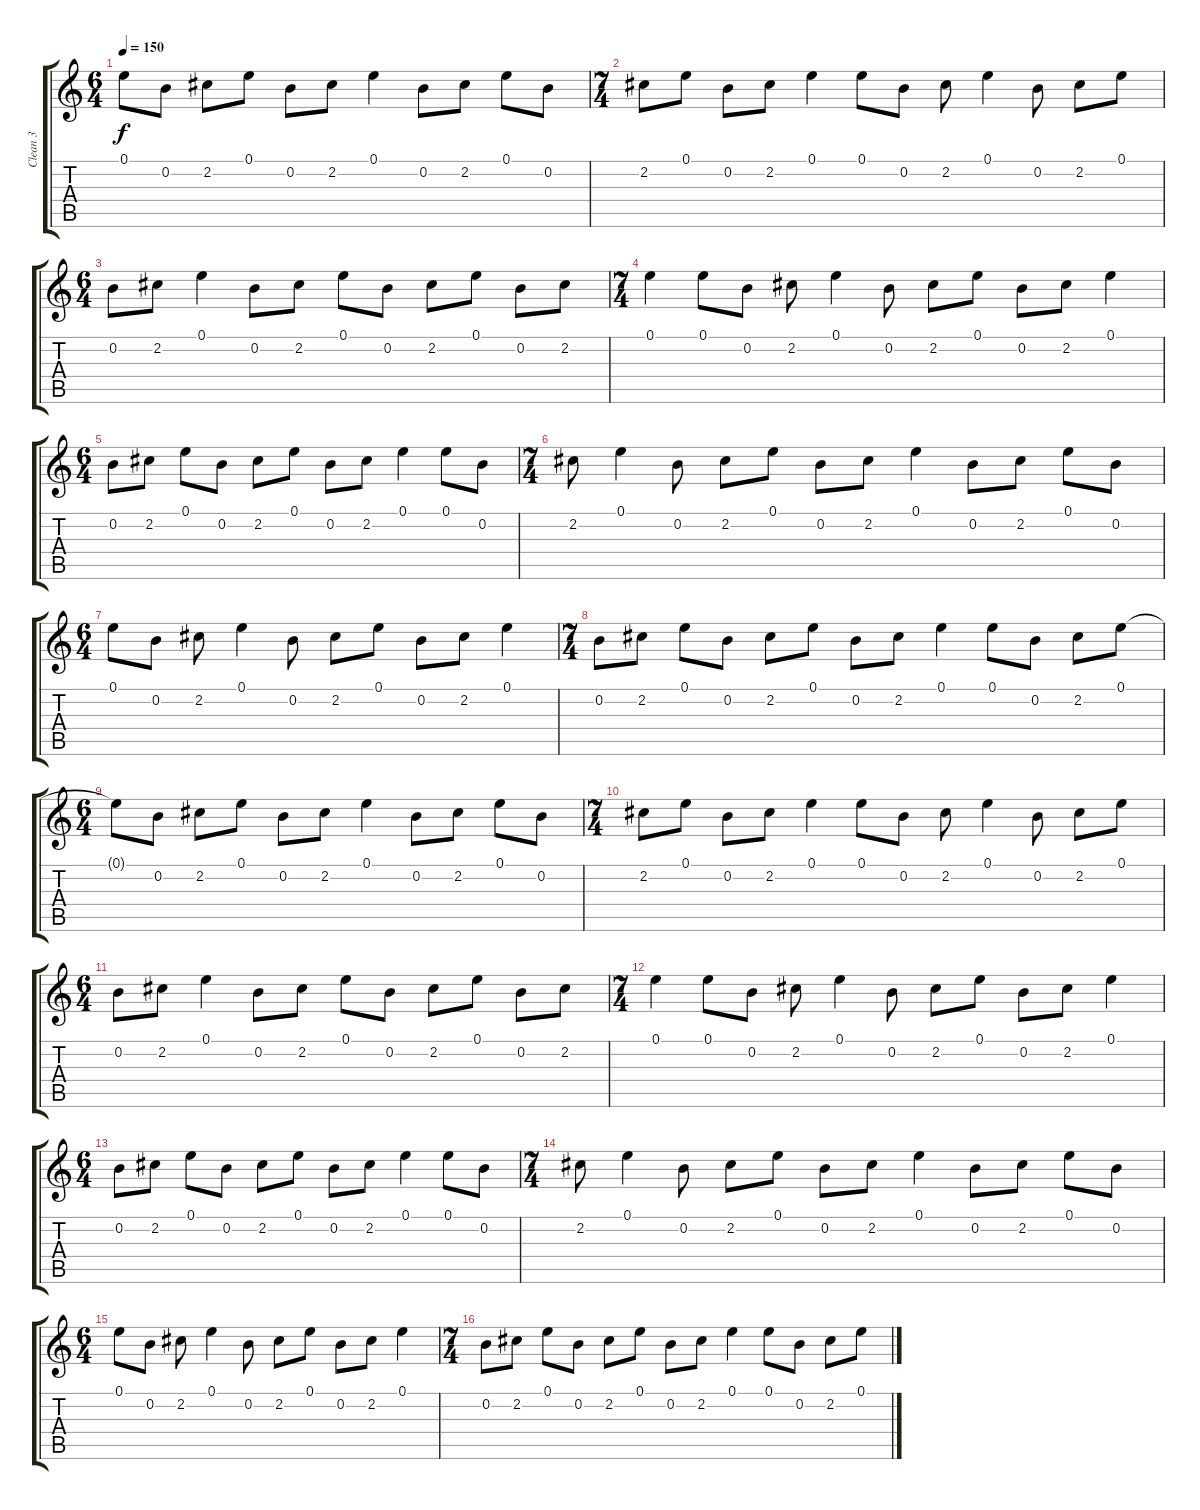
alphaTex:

\track ("Clean 3" "Clean 3") {instrument electricguitarmuted}
\staff {score tabs}
\tuning (E4 B3 G3 D3 A2 E2) {hide}
\ts (6 4)
\tempo 150
\clef g2
\ks c
0.1{t}.8{dy f} 0.2.8 2.2.8 0.1.8 0.2.8 2.2.8 0.1.4 0.2.8 2.2.8 0.1.8 0.2.8 |
\ts (7 4)
2.2.8 0.1.8 0.2.8 2.2.8 0.1.4 0.1.8 0.2.8 2.2.8 0.1.4 0.2.8 2.2.8 0.1.8 |
\ts (6 4)
0.2.8 2.2.8 0.1.4 0.2.8 2.2.8 0.1.8 0.2.8 2.2.8 0.1.8 0.2.8 2.2.8 |
\ts (7 4)
0.1.4 0.1.8 0.2.8 2.2.8 0.1.4 0.2.8 2.2.8 0.1.8 0.2.8 2.2.8 0.1.4 |
\ts (6 4)
0.2.8 2.2.8 0.1.8 0.2.8 2.2.8 0.1.8 0.2.8 2.2.8 0.1.4 0.1.8 0.2.8 |
\ts (7 4)
2.2.8 0.1.4 0.2.8 2.2.8 0.1.8 0.2.8 2.2.8 0.1.4 0.2.8 2.2.8 0.1.8 0.2.8 |
\ts (6 4)
0.1.8 0.2.8 2.2.8 0.1.4 0.2.8 2.2.8 0.1.8 0.2.8 2.2.8 0.1.4 |
\ts (7 4)
0.2.8 2.2.8 0.1.8 0.2.8 2.2.8 0.1.8 0.2.8 2.2.8 0.1.4 0.1.8 0.2.8 2.2.8 0.1.8 |
\ts (6 4)
0.1{t}.8 0.2.8 2.2.8 0.1.8 0.2.8 2.2.8 0.1.4 0.2.8 2.2.8 0.1.8 0.2.8 |
\ts (7 4)
2.2.8 0.1.8 0.2.8 2.2.8 0.1.4 0.1.8 0.2.8 2.2.8 0.1.4 0.2.8 2.2.8 0.1.8 |
\ts (6 4)
0.2.8 2.2.8 0.1.4 0.2.8 2.2.8 0.1.8 0.2.8 2.2.8 0.1.8 0.2.8 2.2.8 |
\ts (7 4)
0.1.4 0.1.8 0.2.8 2.2.8 0.1.4 0.2.8 2.2.8 0.1.8 0.2.8 2.2.8 0.1.4 |
\ts (6 4)
0.2.8 2.2.8 0.1.8 0.2.8 2.2.8 0.1.8 0.2.8 2.2.8 0.1.4 0.1.8 0.2.8 |
\ts (7 4)
2.2.8 0.1.4 0.2.8 2.2.8 0.1.8 0.2.8 2.2.8 0.1.4 0.2.8 2.2.8 0.1.8 0.2.8 |
\ts (6 4)
0.1.8 0.2.8 2.2.8 0.1.4 0.2.8 2.2.8 0.1.8 0.2.8 2.2.8 0.1.4 |
\ts (7 4)
0.2.8 2.2.8 0.1.8 0.2.8 2.2.8 0.1.8 0.2.8 2.2.8 0.1.4 0.1.8 0.2.8 2.2.8 0.1.8
